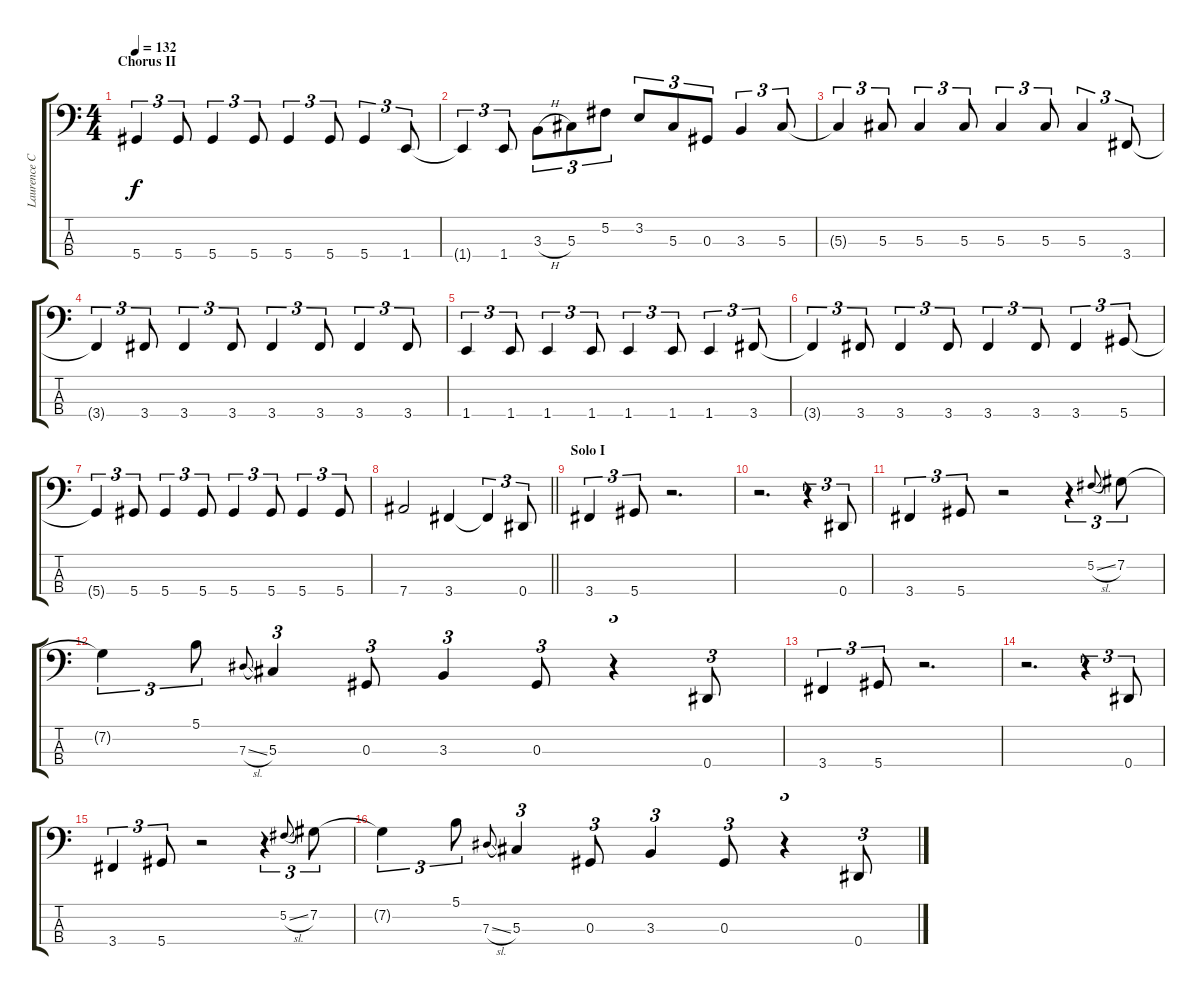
\track ("Laurence Cottle" "Laurence C") {instrument electricbassfinger}
\staff {score tabs}
\tuning (Gb2 Db2 Ab1 Eb1) {hide}
\ts (4 4)
\section ("" "Chorus II")
\tempo 132
\clef f4
\ks c
5.4.4{tu (3 2) dy f} 5.4.8{tu (3 2)} 5.4.4{tu (3 2)} 5.4.8{tu (3 2)} 5.4.4{tu (3 2)} 5.4.8{tu (3 2)} 5.4.4{tu (3 2)} 1.4.8{tu (3 2)} |
1.4{t}.4{tu (3 2)} 1.4.8{tu (3 2)} 3.3{h}.8{tu (3 2)} 5.3.8{tu (3 2)} 5.2.8{tu (3 2)} 3.2.8{tu (3 2)} 5.3.8{tu (3 2)} 0.3.8{tu (3 2)} 3.3.4{tu (3 2)} 5.3.8{tu (3 2)} |
5.3{t}.4{tu (3 2)} 5.3.8{tu (3 2)} 5.3.4{tu (3 2)} 5.3.8{tu (3 2)} 5.3.4{tu (3 2)} 5.3.8{tu (3 2)} 5.3.4{tu (3 2)} 3.4.8{tu (3 2)} |
3.4{t}.4{tu (3 2)} 3.4.8{tu (3 2)} 3.4.4{tu (3 2)} 3.4.8{tu (3 2)} 3.4.4{tu (3 2)} 3.4.8{tu (3 2)} 3.4.4{tu (3 2)} 3.4.8{tu (3 2)} |
1.4.4{tu (3 2)} 1.4.8{tu (3 2)} 1.4.4{tu (3 2)} 1.4.8{tu (3 2)} 1.4.4{tu (3 2)} 1.4.8{tu (3 2)} 1.4.4{tu (3 2)} 3.4.8{tu (3 2)} |
3.4{t}.4{tu (3 2)} 3.4.8{tu (3 2)} 3.4.4{tu (3 2)} 3.4.8{tu (3 2)} 3.4.4{tu (3 2)} 3.4.8{tu (3 2)} 3.4.4{tu (3 2)} 5.4.8{tu (3 2)} |
5.4{t}.4{tu (3 2)} 5.4.8{tu (3 2)} 5.4.4{tu (3 2)} 5.4.8{tu (3 2)} 5.4.4{tu (3 2)} 5.4.8{tu (3 2)} 5.4.4{tu (3 2)} 5.4.8{tu (3 2)} |
\barLineRight lightlight
7.4.2 3.4.4 3.4{t}.4{tu (3 2)} 0.4.8{tu (3 2)} |
\section ("" "Solo I")
3.4.4{tu (3 2)} 5.4.8{tu (3 2)} r.2{d} |
r.2{d} r.4{tu (3 2)} 0.4.8{tu (3 2)} |
3.4.4{tu (3 2)} 5.4.8{tu (3 2)} r.2 r.4{tu (3 2)} 5.2{sl}.8{gr onbeat} 7.2.8{tu (3 2)} |
7.2{t}.4{tu (3 2)} 5.1.8{tu (3 2)} 7.3{sl}.8{gr onbeat} 5.3.4{tu (3 2)} 0.3.8{tu (3 2)} 3.3.4{tu (3 2)} 0.3.8{tu (3 2)} r.4{tu (3 2)} 0.4.8{tu (3 2)} |
3.4.4{tu (3 2)} 5.4.8{tu (3 2)} r.2{d} |
r.2{d} r.4{tu (3 2)} 0.4.8{tu (3 2)} |
3.4.4{tu (3 2)} 5.4.8{tu (3 2)} r.2 r.4{tu (3 2)} 5.2{sl}.8{gr onbeat} 7.2.8{tu (3 2)} |
7.2{t}.4{tu (3 2)} 5.1.8{tu (3 2)} 7.3{sl}.8{gr onbeat} 5.3.4{tu (3 2)} 0.3.8{tu (3 2)} 3.3.4{tu (3 2)} 0.3.8{tu (3 2)} r.4{tu (3 2)} 0.4.8{tu (3 2)}
